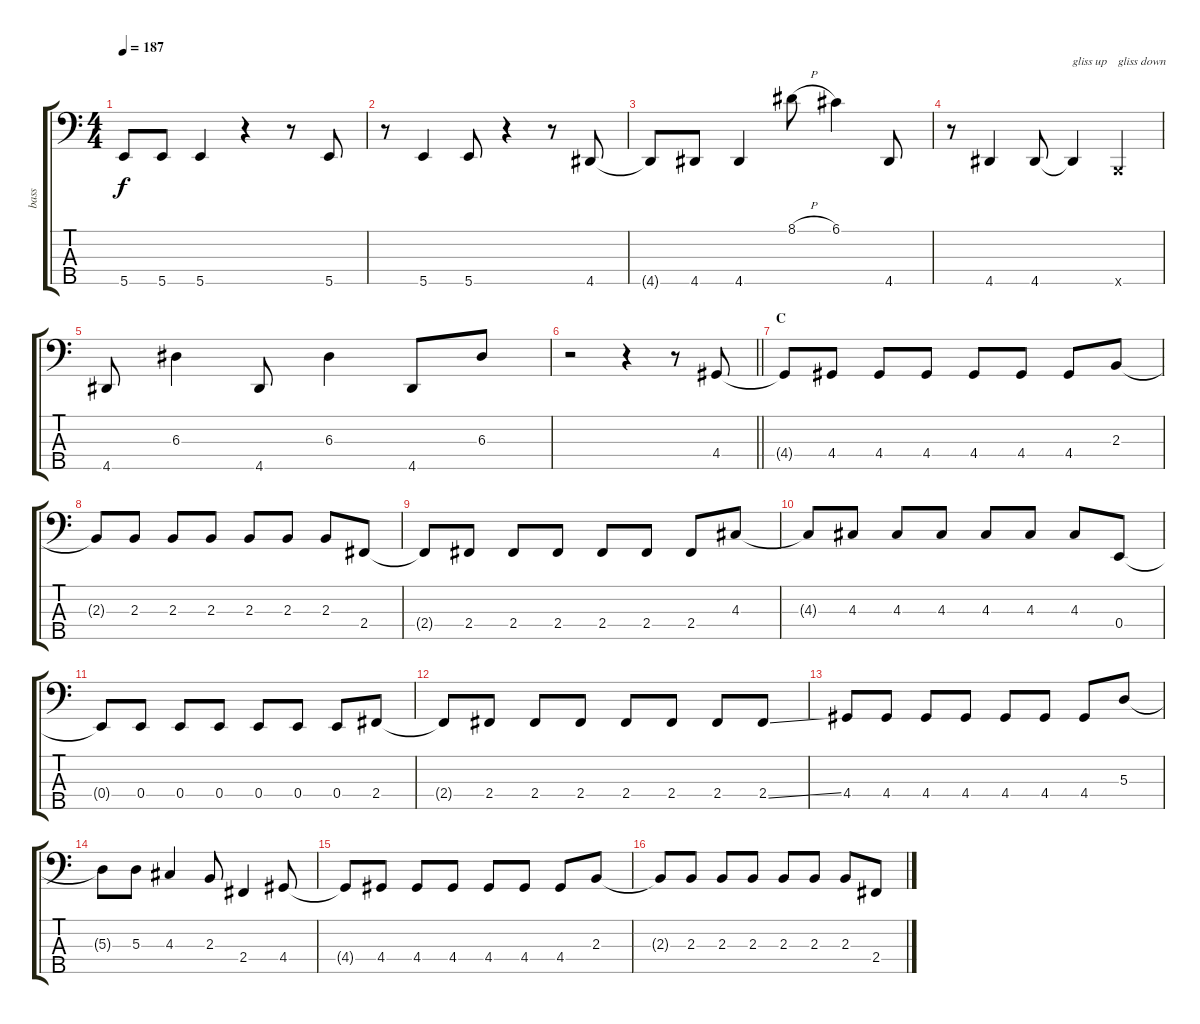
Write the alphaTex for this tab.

\track ("bass" "bass") {instrument electricbasspick}
\staff {score tabs}
\tuning (G2 D2 A1 E1 B0) {hide}
\ts (4 4)
\tempo 187
\clef f4
\ks c
5.5.8{dy f} 5.5.8 5.5.4 r.4 r.8 5.5.8 |
r.8 5.5.4 5.5.8 r.4 r.8 4.5.8 |
4.5{t}.8 4.5.8 4.5.4 8.1{h}.8 6.1.4 4.5.8 |
r.8 4.5.4 4.5.8 4.5{t}.4{txt "gliss up"} 0.5{x}.4{txt "gliss down"} |
4.5.8 6.3.4 4.5.8 6.3.4 4.5.8 6.3.8 |
\barLineRight lightlight
r.2 r.4 r.8 4.4.8 |
\section ("" "C")
4.4{t}.8 4.4.8 4.4.8 4.4.8 4.4.8 4.4.8 4.4.8 2.3.8 |
2.3{t}.8 2.3.8 2.3.8 2.3.8 2.3.8 2.3.8 2.3.8 2.4.8 |
2.4{t}.8 2.4.8 2.4.8 2.4.8 2.4.8 2.4.8 2.4.8 4.3.8 |
4.3{t}.8 4.3.8 4.3.8 4.3.8 4.3.8 4.3.8 4.3.8 0.4.8 |
0.4{t}.8 0.4.8 0.4.8 0.4.8 0.4.8 0.4.8 0.4.8 2.4.8 |
2.4{t}.8 2.4.8 2.4.8 2.4.8 2.4.8 2.4.8 2.4.8 2.4{ss}.8 |
4.4.8 4.4.8 4.4.8 4.4.8 4.4.8 4.4.8 4.4.8 5.3.8 |
5.3{t}.8 5.3.8 4.3.4 2.3.8 2.4.4 4.4.8 |
4.4{t}.8 4.4.8 4.4.8 4.4.8 4.4.8 4.4.8 4.4.8 2.3.8 |
2.3{t}.8 2.3.8 2.3.8 2.3.8 2.3.8 2.3.8 2.3.8 2.4.8
